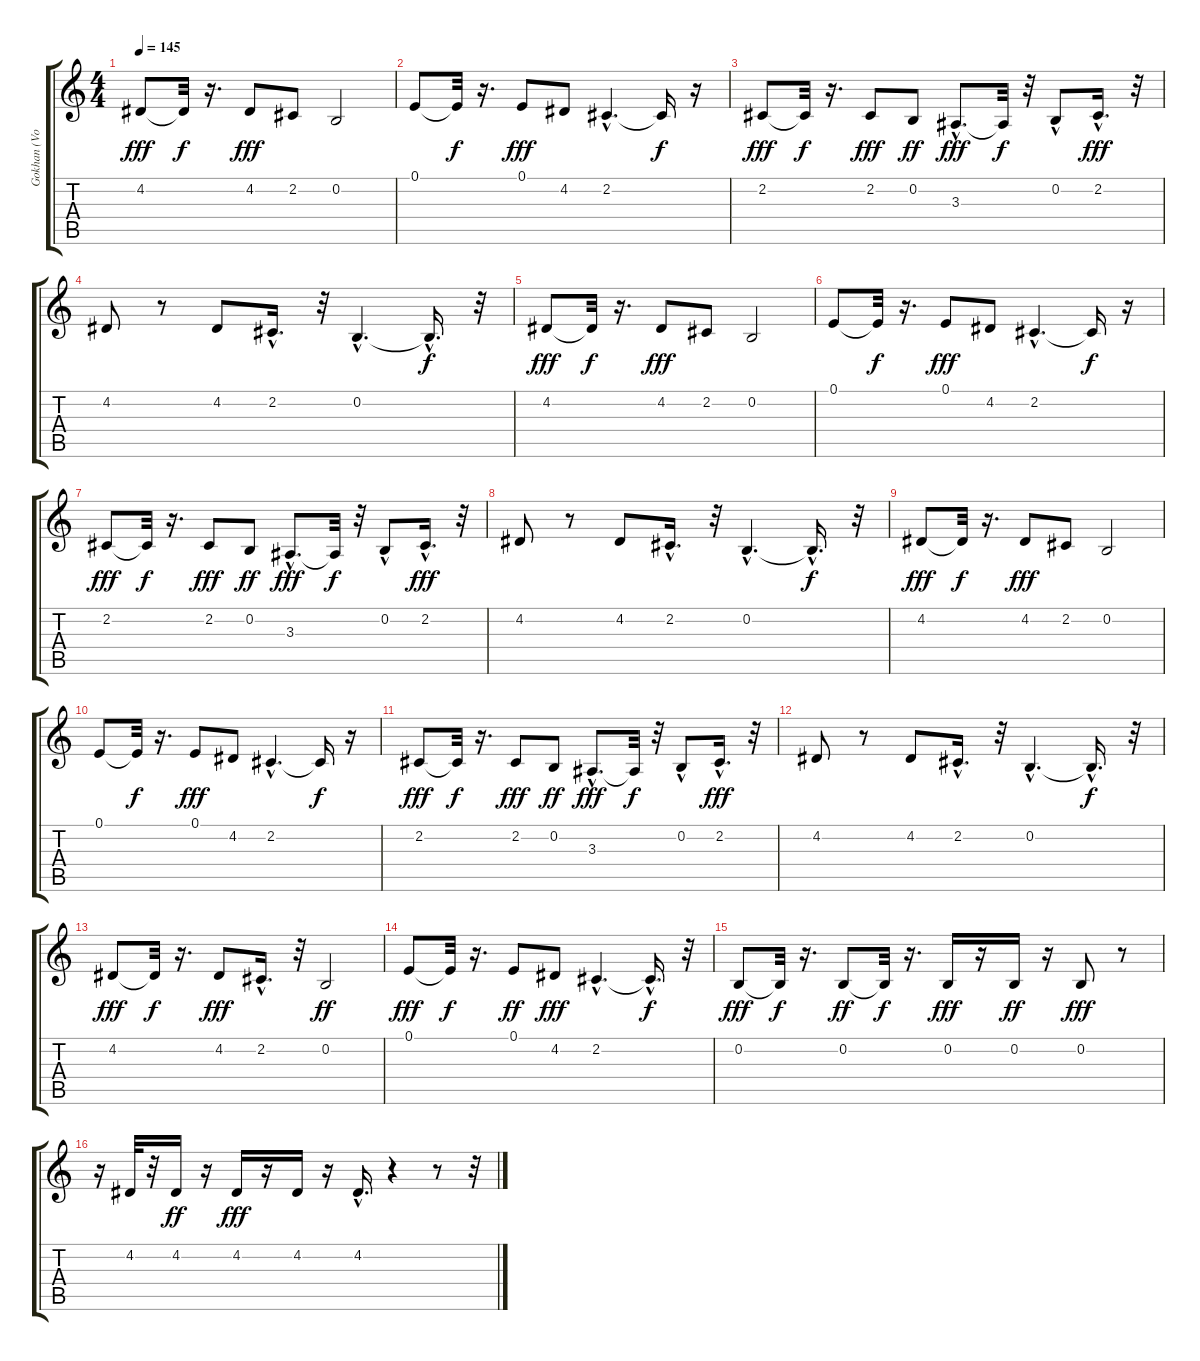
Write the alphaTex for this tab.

\track ("Gokhan (Vokal)" "Gokhan (Vo") {instrument lead3calliope}
\staff {score tabs}
\tuning (E4 B3 G3 D3 A2 E2) {hide}
\ts (4 4)
\tempo 145
\clef g2
\ks c
4.2.8{dy fff} 4.2{t}.32{dy f} r.16{d} 4.2.8{dy fff} 2.2.8 0.2.2 |
0.1.8 0.1{t}.32{dy f} r.16{d} 0.1.8{dy fff} 4.2.8 2.2{hac}.4{d} 2.2{t}.16{dy f} r.16 |
2.2.8{dy fff} 2.2{t}.32{dy f} r.16{d} 2.2.8{dy fff} 0.2.8{dy ff} 3.3{hac}.8{d dy fff} 3.3{t}.32{dy f} r.32 0.2{hac}.8 2.2{hac}.16{d dy fff} r.32 |
4.2.8 r.8 4.2.8 2.2{hac}.16{d} r.32 0.2{hac}.4{d} 0.2{hac t}.16{d dy f} r.32 |
4.2.8{dy fff} 4.2{t}.32{dy f} r.16{d} 4.2.8{dy fff} 2.2.8 0.2.2 |
0.1.8 0.1{t}.32{dy f} r.16{d} 0.1.8{dy fff} 4.2.8 2.2{hac}.4{d} 2.2{t}.16{dy f} r.16 |
2.2.8{dy fff} 2.2{t}.32{dy f} r.16{d} 2.2.8{dy fff} 0.2.8{dy ff} 3.3{hac}.8{d dy fff} 3.3{t}.32{dy f} r.32 0.2{hac}.8 2.2{hac}.16{d dy fff} r.32 |
4.2.8 r.8 4.2.8 2.2{hac}.16{d} r.32 0.2{hac}.4{d} 0.2{hac t}.16{d dy f} r.32 |
4.2.8{dy fff} 4.2{t}.32{dy f} r.16{d} 4.2.8{dy fff} 2.2.8 0.2.2 |
0.1.8 0.1{t}.32{dy f} r.16{d} 0.1.8{dy fff} 4.2.8 2.2{hac}.4{d} 2.2{t}.16{dy f} r.16 |
2.2.8{dy fff} 2.2{t}.32{dy f} r.16{d} 2.2.8{dy fff} 0.2.8{dy ff} 3.3{hac}.8{d dy fff} 3.3{t}.32{dy f} r.32 0.2{hac}.8 2.2{hac}.16{d dy fff} r.32 |
4.2.8 r.8 4.2.8 2.2{hac}.16{d} r.32 0.2{hac}.4{d} 0.2{hac t}.16{d dy f} r.32 |
4.2.8{dy fff} 4.2{t}.32{dy f} r.16{d} 4.2.8{dy fff} 2.2{hac}.16{d} r.32 0.2.2{dy ff} |
0.1.8{dy fff} 0.1{t}.32{dy f} r.16{d} 0.1.8{dy ff} 4.2.8{dy fff} 2.2{hac}.4{d} 2.2{hac t}.16{d dy f} r.32 |
0.2.8{dy fff} 0.2{t}.32{dy f} r.16{d} 0.2.8{dy ff} 0.2{t}.32{dy f} r.16{d} 0.2.16{dy fff} r.16 0.2.16{dy ff} r.16 0.2.8{dy fff} r.8 |
r.16 4.2.32 r.32 4.2.16{dy ff} r.16 4.2.16{dy fff} r.16 4.2.16 r.16 4.2{hac}.16{d} r.4 r.8 r.32
